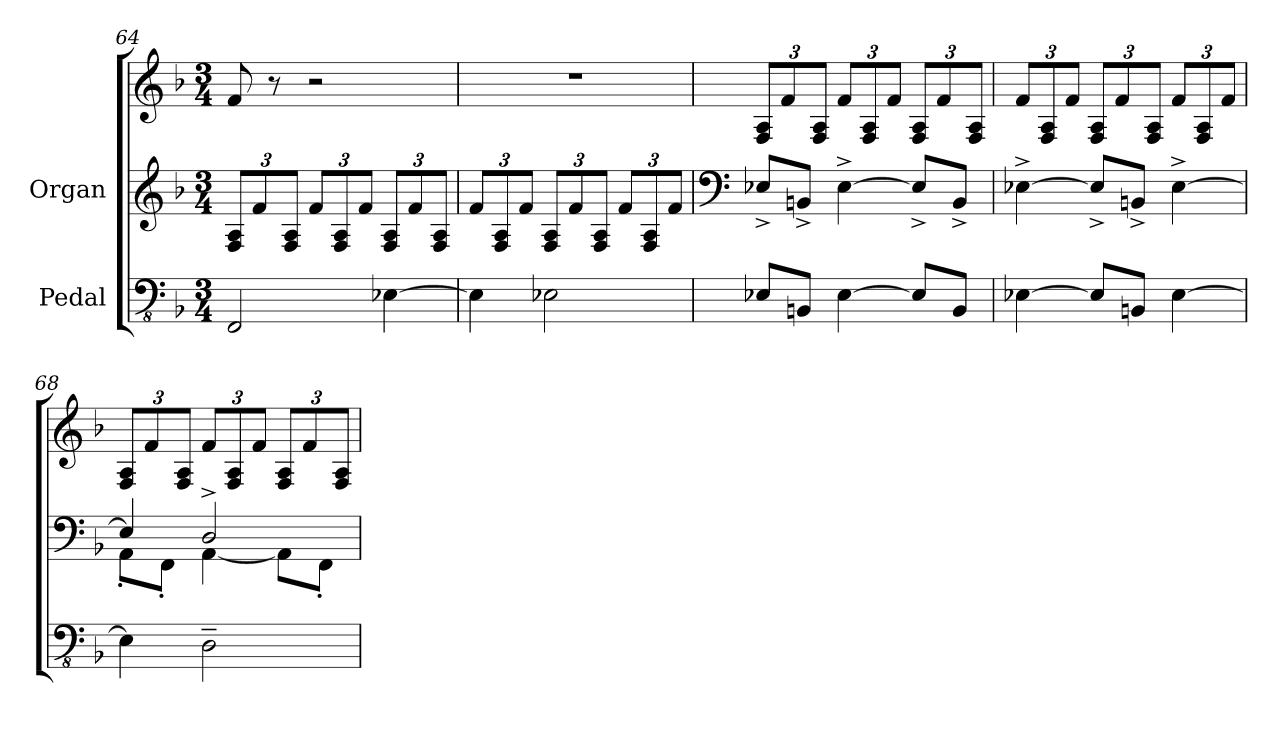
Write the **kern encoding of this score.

**kern	**kern	**kern
*part2	*part1	*part1
*staff3	*staff2	*staff1
*I"Pedal	*I"Organ	*
*clefFv4	*clefG2	*clefG2
*k[b-]	*k[b-]	*k[b-]
*M3/4	*M3/4	*M3/4
*	*Xbrackettup	*
=64	=64	=64
2FFF/	12F/ 12A/L	8f/
.	12f/	.
.	.	8r
.	12F/ 12A/J	.
.	12f/L	2r
.	12F/ 12A/	.
.	12f/J	.
[4EE-X\	12F/ 12A/L	.
.	12f/	.
.	12F/ 12A/J	.
=65	=65	=65
4EE-\]	12f/L	2.r
.	12F/ 12A/	.
.	12f/J	.
2EE-X\	12F/ 12A/L	.
.	12f/	.
.	12F/ 12A/J	.
.	12f/L	.
.	12F/ 12A/	.
.	12f/J	.
!!LO:LB:g=z
=66	=66	=66
*	*clefF4	*
*	*	*Xbrackettup
8EE-X/L	8E-X^/L	12F/ 12A/L
.	.	12f/
8BBBn/J	8BBn^/J	.
.	.	12F/ 12A/J
[4EE-\	[4E-^\	12f/L
.	.	12F/ 12A/
.	.	12f/J
8EE-/L]	8E-^/L]	12F/ 12A/L
.	.	12f/
8BBB/J	8BB^/J	.
.	.	12F/ 12A/J
=67	=67	=67
[4EE-X\	[4E-X^\	12f/L
.	.	12F/ 12A/
.	.	12f/J
8EE-/L]	8E-^/L]	12F/ 12A/L
.	.	12f/
8BBBn/J	8BBn^/J	.
.	.	12F/ 12A/J
[4EE-\	[4E-^\	12f/L
.	.	12F/ 12A/
.	.	12f/J
=68	=68	=68
*	*^	*
4EE-\]	4E-/]	8AA'\L	12F/ 12A/L
.	.	.	12f/
.	.	8FF'\J	.
.	.	.	12F/ 12A/J
2DD~\	2D^/	[4AA\	12f/L
.	.	.	12F/ 12A/
.	.	.	12f/J
.	.	8AA\L]	12F/ 12A/L
.	.	.	12f/
.	.	8FF'\J	.
.	.	.	12F/ 12A/J
*	*v	*v	*
=	=	=
*-	*-	*-
